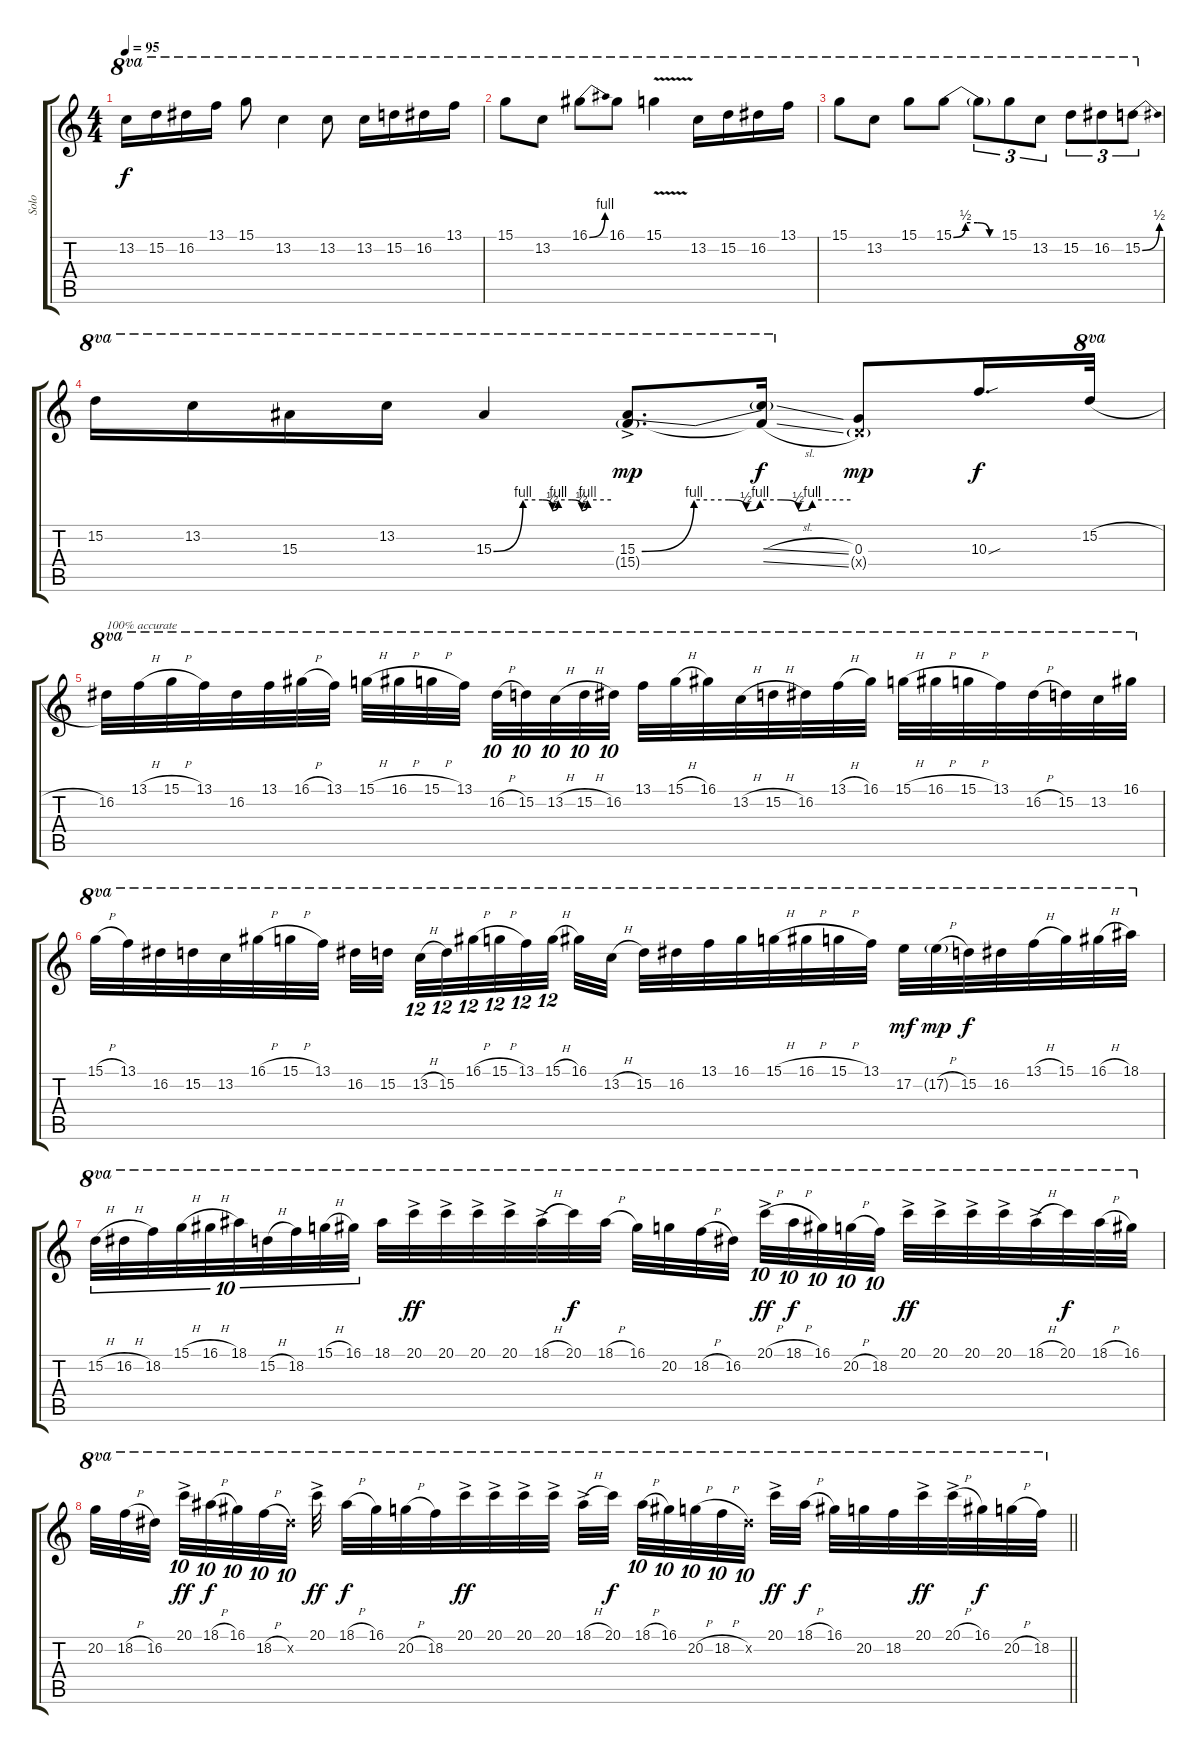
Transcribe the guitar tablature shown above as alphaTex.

\track ("Solo" "Solo") {instrument distortionguitar}
\staff {score tabs}
\tuning (E4 B3 G3 D3 A2 E2) {hide}
\ts (4 4)
\tempo 95
\clef g2
\ks c
13.2.16{ot 8va dy f} 15.2.16{ot 8va} 16.2.16{ot 8va} 13.1.16{ot 8va} 15.1.8{ot 8va} 13.2.4{ot 8va} 13.2.8{ot 8va} 13.2.16{ot 8va} 15.2.16{ot 8va} 16.2.16{ot 8va} 13.1.16{ot 8va} |
15.1.8{ot 8va} 13.2.8{ot 8va} 16.1{be (bend 0 0 60 4)}.8{ot 8va} 16.1.8{ot 8va} 15.1{v}.4{ot 8va} 13.2.16{ot 8va} 15.2.16{ot 8va} 16.2.16{ot 8va} 13.1.16{ot 8va} |
15.1.8{ot 8va} 13.2.8{ot 8va} 15.1.8{ot 8va} 15.1{be (custom 0 0 15 2 30 2 45 0 60 0)}.8{ot 8va} 15.1{t}.8{tu (3 2) ot 8va} 15.1.8{tu (3 2) ot 8va} 13.2.8{tu (3 2) ot 8va} 15.2.8{tu (3 2) ot 8va} 16.2.8{tu (3 2) ot 8va} 15.2{be (bend 0 0 60 2)}.8{tu (3 2) ot 8va} |
15.2.16{ot 8va} 13.2.16{ot 8va} 15.3.16{ot 8va} 13.2.16{ot 8va} 15.3{be (custom 0 0 15 4 25 4 30 2 33 4 40 4 45 2 48 4 60 4)}.4{ot 8va} (15.3{be (custom 0 0 15 4 25 4 30 2 34 4 40 4 45 2 49 4 60 4) ac} 15.4{g}).8{d ot 8va dy mp} (15.3{sl t} 15.4{sl t}).16{ot 8va dy f} (0.3 0.4{g x}).8{dy mp} 10.3{sou}.16{d dy f} 15.2{h}.32{ot 8va} |
16.2.32{ot 8va txt "100% accurate"} 13.1{h}.32{ot 8va} 15.1{h}.32{ot 8va} 13.1.32{ot 8va} 16.2.32{ot 8va} 13.1.32{ot 8va} 16.1{h}.32{ot 8va} 13.1.32{ot 8va} 15.1{h}.32{ot 8va} 16.1{h}.32{ot 8va} 15.1{h}.32{ot 8va} 13.1.32{ot 8va beam splitsecondary} 16.2{h}.32{tu (10 8) ot 8va} 15.2.32{tu (10 8) ot 8va} 13.2{h}.32{tu (10 8) ot 8va} 15.2{h}.32{tu (10 8) ot 8va} 16.2.32{tu (10 8) ot 8va} 13.1.32{ot 8va} 15.1{h}.32{ot 8va} 16.1.32{ot 8va} 13.2{h}.32{ot 8va} 15.2{h}.32{ot 8va} 16.2.32{ot 8va} 13.1{h}.32{ot 8va} 16.1.32{ot 8va} 15.1{h}.32{ot 8va} 16.1{h}.32{ot 8va} 15.1{h}.32{ot 8va} 13.1.32{ot 8va} 16.2{h}.32{ot 8va} 15.2.32{ot 8va} 13.2.32{ot 8va} 16.1.32{ot 8va} |
15.1{h}.32{ot 8va} 13.1.32{ot 8va} 16.2.32{ot 8va} 15.2.32{ot 8va} 13.2.32{ot 8va} 16.1{h}.32{ot 8va} 15.1{h}.32{ot 8va} 13.1.32{ot 8va} 16.2.32{ot 8va} 15.2.32{ot 8va beam splitsecondary} 13.2{h}.32{tu (12 8) ot 8va} 15.2.32{tu (12 8) ot 8va} 16.1{h}.32{tu (12 8) ot 8va} 15.1{h}.32{tu (12 8) ot 8va} 13.1.32{tu (12 8) ot 8va} 15.1{h}.32{tu (12 8) ot 8va beam splitsecondary} 16.1.32{ot 8va} 13.2{h}.32{ot 8va} 15.2.32{ot 8va} 16.2.32{ot 8va} 13.1.32{ot 8va} 16.1.32{ot 8va} 15.1{h}.32{ot 8va} 16.1{h}.32{ot 8va} 15.1{h}.32{ot 8va} 13.1.32{ot 8va} 17.2.32{ot 8va dy mf} 17.2{h g}.32{ot 8va dy mp} 15.2.32{ot 8va dy f} 16.2.32{ot 8va} 13.1{h}.32{ot 8va} 15.1.32{ot 8va} 16.1{h}.32{ot 8va} 18.1.32{ot 8va} |
15.2{h}.32{tu (10 8) ot 8va} 16.2{h}.32{tu (10 8) ot 8va} 18.2.32{tu (10 8) ot 8va} 15.1{h}.32{tu (10 8) ot 8va} 16.1{h}.32{tu (10 8) ot 8va} 18.1.32{tu (10 8) ot 8va} 15.2{h}.32{tu (10 8) ot 8va} 18.2.32{tu (10 8) ot 8va} 15.1{h}.32{tu (10 8) ot 8va} 16.1.32{tu (10 8) ot 8va} 18.1.32{ot 8va} 20.1{ac}.32{ot 8va dy ff} 20.1{ac}.32{ot 8va} 20.1{ac}.32{ot 8va} 20.1{ac}.32{ot 8va} 18.1{h ac}.32{ot 8va} 20.1.32{ot 8va dy f} 18.1{h}.32{ot 8va} 16.1.32{ot 8va} 20.2.32{ot 8va} 18.2{h}.32{ot 8va} 16.2.32{ot 8va beam splitsecondary} 20.1{h ac}.32{tu (10 8) ot 8va dy ff} 18.1{h}.32{tu (10 8) ot 8va dy f} 16.1.32{tu (10 8) ot 8va} 20.2{h}.32{tu (10 8) ot 8va} 18.2.32{tu (10 8) ot 8va} 20.1{ac}.32{ot 8va dy ff} 20.1{ac}.32{ot 8va} 20.1{ac}.32{ot 8va} 20.1{ac}.32{ot 8va} 18.1{h ac}.32{ot 8va} 20.1.32{ot 8va dy f} 18.1{h}.32{ot 8va} 16.1.32{ot 8va} |
\barLineRight lightlight
20.2.32{ot 8va} 18.2{h}.32{ot 8va} 16.2.32{ot 8va beam splitsecondary} 20.1{ac}.32{tu (10 8) ot 8va dy ff} 18.1{h}.32{tu (10 8) ot 8va dy f} 16.1.32{tu (10 8) ot 8va} 18.2{h}.32{tu (10 8) ot 8va} 16.2{x}.32{tu (10 8) ot 8va beam splitsecondary} 20.1{ac}.32{ot 8va dy ff} 18.1{h}.32{ot 8va dy f} 16.1.32{ot 8va} 20.2{h}.32{ot 8va} 18.2.32{ot 8va} 20.1{ac}.32{ot 8va dy ff} 20.1{ac}.32{ot 8va} 20.1{ac}.32{ot 8va} 20.1{ac}.32{ot 8va} 18.1{h ac}.32{ot 8va} 20.1.32{ot 8va dy f beam splitsecondary} 18.1{h}.32{tu (10 8) ot 8va} 16.1.32{tu (10 8) ot 8va} 20.2{h}.32{tu (10 8) ot 8va} 18.2{h}.32{tu (10 8) ot 8va} 16.2{x}.32{tu (10 8) ot 8va beam splitsecondary} 20.1{ac}.32{ot 8va dy ff} 18.1{h}.32{ot 8va dy f} 16.1.32{ot 8va} 20.2.32{ot 8va} 18.2.32{ot 8va} 20.1{ac}.32{ot 8va dy ff} 20.1{h ac}.32{ot 8va} 16.1.32{ot 8va dy f} 20.2{h}.32{ot 8va} 18.2.32{ot 8va}
